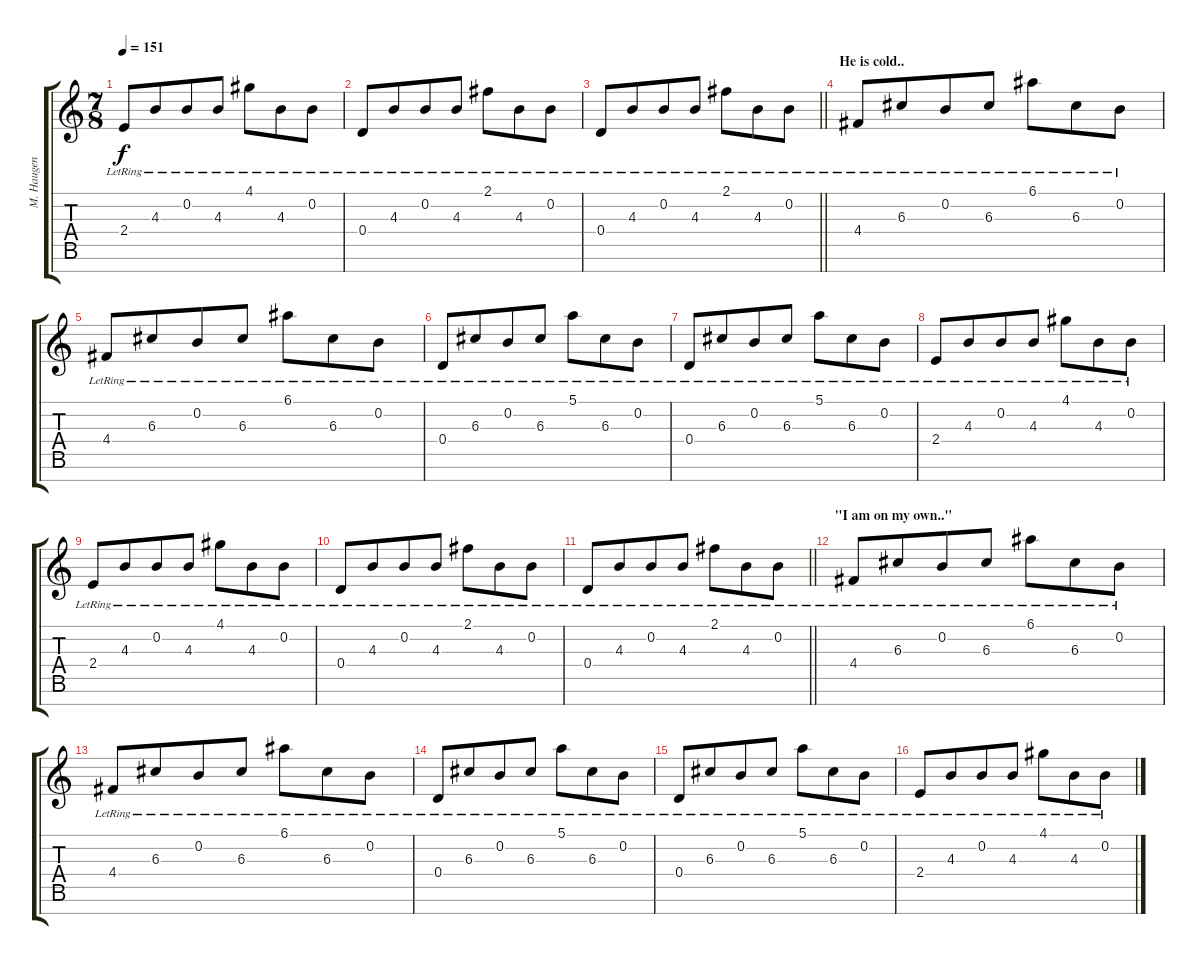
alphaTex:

\track ("M. Haugen" "M. Haugen") {instrument distortionguitar}
\staff {score tabs}
\tuning (E4 B3 G3 D3 A2 E2 B1) {hide}
\ts (7 8)
\tempo 151
\clef g2
\ks c
2.4{lr}.8{dy f} 4.3{lr}.8 0.2{lr}.8 4.3{lr}.8 4.1{lr}.8 4.3{lr}.8 0.2{lr}.8 |
0.4{lr}.8 4.3{lr}.8 0.2{lr}.8 4.3{lr}.8 2.1{lr}.8 4.3{lr}.8 0.2{lr}.8 |
\barLineRight lightlight
0.4{lr}.8 4.3{lr}.8 0.2{lr}.8 4.3{lr}.8 2.1{lr}.8 4.3{lr}.8 0.2{lr}.8 |
\section ("" "He is cold..")
4.4{lr}.8 6.3{lr}.8 0.2{lr}.8 6.3{lr}.8 6.1{lr}.8 6.3{lr}.8 0.2{lr}.8 |
4.4{lr}.8 6.3{lr}.8 0.2{lr}.8 6.3{lr}.8 6.1{lr}.8 6.3{lr}.8 0.2{lr}.8 |
0.4{lr}.8 6.3{lr}.8 0.2{lr}.8 6.3{lr}.8 5.1{lr}.8 6.3{lr}.8 0.2{lr}.8 |
0.4{lr}.8 6.3{lr}.8 0.2{lr}.8 6.3{lr}.8 5.1{lr}.8 6.3{lr}.8 0.2{lr}.8 |
2.4{lr}.8 4.3{lr}.8 0.2{lr}.8 4.3{lr}.8 4.1{lr}.8 4.3{lr}.8 0.2{lr}.8 |
2.4{lr}.8 4.3{lr}.8 0.2{lr}.8 4.3{lr}.8 4.1{lr}.8 4.3{lr}.8 0.2{lr}.8 |
0.4{lr}.8 4.3{lr}.8 0.2{lr}.8 4.3{lr}.8 2.1{lr}.8 4.3{lr}.8 0.2{lr}.8 |
\barLineRight lightlight
0.4{lr}.8 4.3{lr}.8 0.2{lr}.8 4.3{lr}.8 2.1{lr}.8 4.3{lr}.8 0.2{lr}.8 |
\section ("" "\"I am on my own..\"")
4.4{lr}.8 6.3{lr}.8 0.2{lr}.8 6.3{lr}.8 6.1{lr}.8 6.3{lr}.8 0.2{lr}.8 |
4.4{lr}.8 6.3{lr}.8 0.2{lr}.8 6.3{lr}.8 6.1{lr}.8 6.3{lr}.8 0.2{lr}.8 |
0.4{lr}.8 6.3{lr}.8 0.2{lr}.8 6.3{lr}.8 5.1{lr}.8 6.3{lr}.8 0.2{lr}.8 |
0.4{lr}.8 6.3{lr}.8 0.2{lr}.8 6.3{lr}.8 5.1{lr}.8 6.3{lr}.8 0.2{lr}.8 |
2.4{lr}.8 4.3{lr}.8 0.2{lr}.8 4.3{lr}.8 4.1{lr}.8 4.3{lr}.8 0.2{lr}.8
